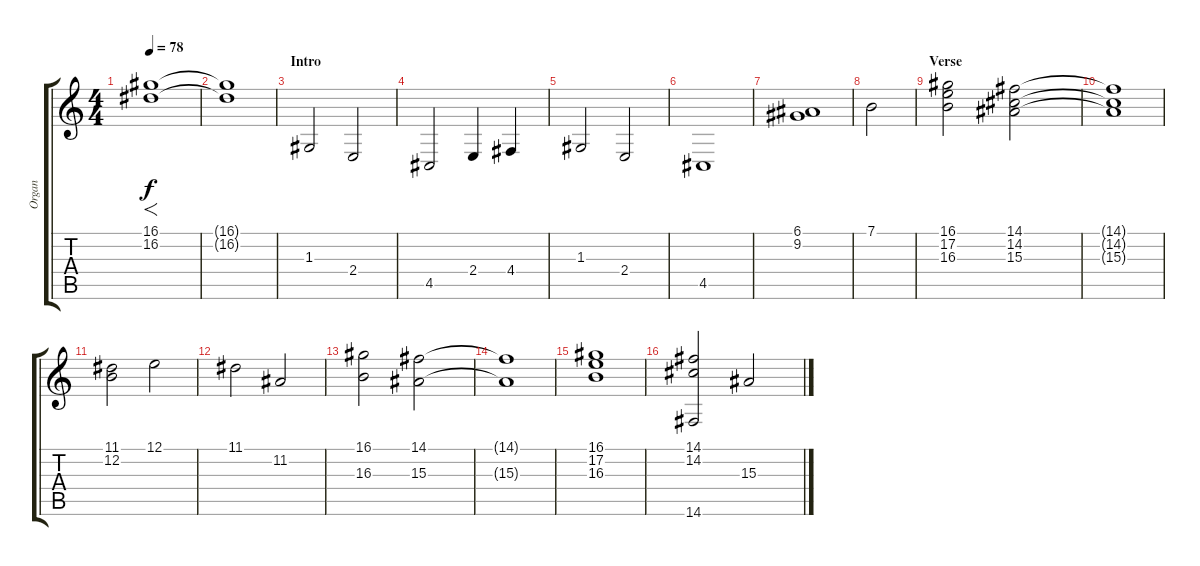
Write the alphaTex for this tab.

\track ("Organ" "Organ") {instrument rockorgan}
\staff {score tabs}
\tuning (E4 B3 G3 D3 A2 E2) {hide}
\ts (4 4)
\tempo 78
\clef g2
\ks c
(16.1 16.2).1{f dy f instrument rockorgan} |
(16.1{t} 16.2{t}).1 |
\section ("" "Intro")
1.3.2 2.4.2 |
4.5.2 2.4.4 4.4.4 |
1.3.2 2.4.2 |
4.5.1 |
(6.1 9.2).1 |
7.1.2 |
\section ("" "Verse")
(16.1 17.2 16.3).2 (14.1 14.2 15.3).2 |
(14.1{t} 14.2{t} 15.3{t}).1 |
(11.1 12.2).2 12.1.2 |
11.1.2 11.2.2 |
(16.1 16.3).2 (14.1 15.3).2 |
(14.1{t} 15.3{t}).1 |
(16.1 17.2 16.3).1 |
(14.1 14.2 14.6).2 15.3.2
